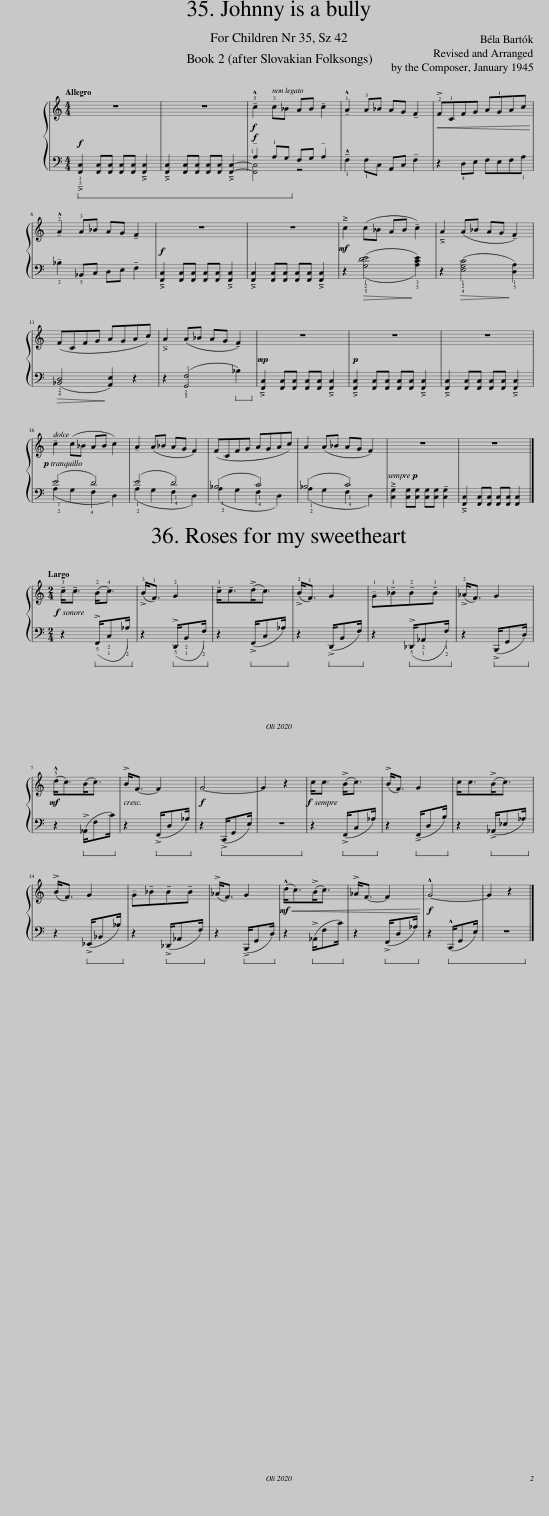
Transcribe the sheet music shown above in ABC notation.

X:1
%%score { 1 | ( 2 3 ) }
L:1/8
Q:1/4=124
M:4/4
I:linebreak $
K:C
V:1 treble
V:2 bass
V:3 bass
V:1
 z8 | z8 |!f! !^!!tenuto!!5!c2 !3!c_B AB !tenuto!c2 | !^!!tenuto!!1!A2 !3!A_B AG !tenuto!F2 |!<(! !>!!2!F!1!CFG A!1!GAc!<)! |$ %5
 !^!!tenuto!!2!A2 !3!A_B AG !tenuto!F2 | z8 | z8 |!mf! c2 (c_B AB !tenuto!c2) | A2 (A_B AG !tenuto!F2) |$ %10
 (FCFG AGAc) | A2 (A_B AG !tenuto!F2) | z8 | z8 | z8 |$ %15
!p! !tenuto!c2 (c_B AB c2) | !tenuto!A2 (A_B AG F2) | (FCFG AGAc) | A2 (A_B AG F2) | z8 | %20
 z8 |]$[M:2/4][Q:1/4=50]!f! !tenuto!!3!c<!tenuto!c (!2!B<!4!c) | (!>!!3!B<!1!F) !2!G2 | !tenuto!!3!c<!tenuto!c(!>!d<c) | (!>!!2!B<!1!F) G2 | %25
 !tenuto!!1!G!tenuto!!3!_B!tenuto!!2!B!tenuto!!3!B | (!>!!2!_A<F) G2 |$!mf! (!^!!5!d<c)(B<c) | !>!B<F- F2 |!f! G4- | %30
 G2 z2 | c<!f!c (!>!B<c) | (!>!B<F) G2 | c<c(!>!B<c) |$ (!>!B<F) G2 | %35
 !tenuto!G!tenuto!_B!tenuto!B!tenuto!B | (!>!_A<F) G2 |!mf!!<(! (!^!d<c)(!>!B<c) | !>!_A<F- F2!<)! |!f! !^!G4- | %40
 G2 z2 |] %41
V:2
!f!!ped! !5!!1![F,,C,]2 [F,,C,][F,,C,] [F,,C,][F,,C,] [F,,C,]2 | [F,,C,]2 [F,,C,][F,,C,] [F,,C,][F,,C,] [F,,C,]2- |!f! !tenuto!!1!A,2 !1!A,G,!ped-up! F,G, !tenuto!A,2 | !3!F,2 !1!F,C, A,,C, !tenuto!F,2 | z2 !4!D,E, F,E,F,!1!A, |$ %5
 !tenuto!!2!_B,2 !5!_B,,C, D,E, !tenuto!F,2 |!f! [F,,C,]2 [F,,C,][F,,C,] [F,,C,][F,,C,] [F,,C,]2 | [F,,C,]2 [F,,C,][F,,C,] [F,,C,][F,,C,] [F,,C,]2 | z2!>(! ((!5!!2!!1![G,DE]4!>)! !5!!3![A,CE]2)) | z2!>(! (!4!!2!!1![E,G,C]4!>)! !5!!1![D,A,]2) |$ %10
!>(! (!4!!2![_B,,D,]4!>)! [A,,E,]2) z2 | z2 (!5!!2![G,,F,]4!ped! _B,2)!ped-up! |!mp! [F,,C,]2 [F,,C,][F,,C,] [F,,C,][F,,C,] [F,,C,]2 |!p! [F,,C,]2 [F,,C,][F,,C,] [F,,C,][F,,C,] [F,,C,]2 | [F,,C,]2 [F,,C,][F,,C,] [F,,C,][F,,C,] [F,,C,]2 |$ %15
 (E4 D4) | (E4 D4) | (_B,4 !14!C4) | (_B,4 C4) |!p! [C,G,]2 [C,G,][C,G,] [C,G,][C,G,] !tenuto![C,G,]2 | %20
 [F,,C,]2 [F,,C,][F,,C,] [F,,C,][F,,C,] [F,,C,]2 |]$[M:2/4] z2!ped! (!>!!5!F,,/!21!C,!12!_A,/)!ped-up! | z2!ped! (!>!!5!D,,/!21!B,,!12!F,/)!ped-up! | z2!ped! (!>!F,,/C,_A,/)!ped-up! | z2!ped! (!>!D,,/B,,F,/)!ped-up! | %25
 z2!ped! (!>!!5!_D,,/!21!_A,,!12!F,/)!ped-up! | z2!ped! (!>!B,,,/G,,D,/)!ped-up! |$ z2!ped! (!>!_A,,/F,C/)!ped-up! | z2!ped! (!>!F,,/D,_A,/)!ped-up! | z2!ped! (!>!C,,/G,,E,/) | %30
 z4!ped-up! | z2!ped! (!>!F,,/C,_A,/)!ped-up! | z2!ped! (!>!F,,/D,B,/)!ped-up! | z2!ped! (!>!_A,,/_E,_A,/)!ped-up! |$ z2!ped! (!>!_E,,/_B,,_B,/)!ped-up! | %35
 z2!ped! (!>!_D,,/_A,,F,/)!ped-up! | z2!ped! (!>!B,,,/G,,D,/)!ped-up! | z2!ped! (!>!_A,,/F,C/)!ped-up! | z2!ped! (!>!F,,/D,_A,/)!ped-up! | z2!ped! (!^!C,,/G,,E,/) | %40
 z4!ped-up! |] %41
V:3
 x8 | x8 | [F,,C,]4 z4 | x8 | x8 |$ %5
 x8 | x8 | x8 | x8 | x8 |$ %10
 x8 | x8 | x8 | x8 | x8 |$ %15
 (!12!A,2 G,2 !14!F,2 D,2) | (!12!A,2 G,2 !14!F,2 D,2) | (!12!A,2 G,2 F,2 D,2) | (!12!A,2 G,2 !14!F,2 D,2) | x8 | %20
 x8 |]$[M:2/4] x4 | x4 | x4 | x4 | %25
 x4 | x4 |$ x4 | x4 | x4 | %30
 x4 | x4 | x4 | x4 |$ x4 | %35
 x4 | x4 | x4 | x4 | x4 | %40
 x4 |] %41
